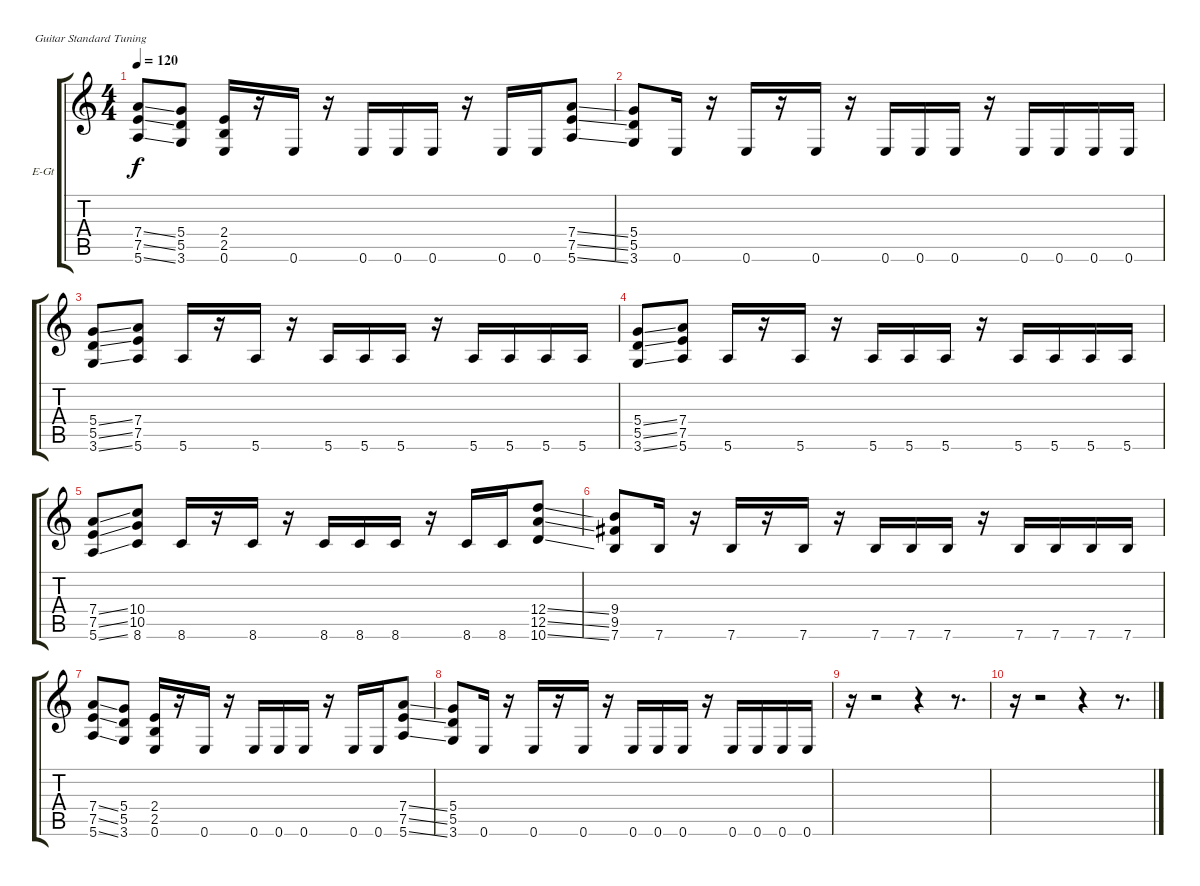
\bracketExtendMode groupsimilarinstruments
\firstSystemTrackNameOrientation horizontal
\otherSystemsTrackNameOrientation horizontal
\track ("Гитара I" "E-Gt") {instrument overdrivenguitar}
\staff {score tabs}
\tuning (E4 B3 G3 D3 A2 E2)
\ts (4 4)
\tempo 120
\clef g2
\ks c
(7.4{ss} 7.5{ss} 5.6{ss}).8{dy f} (5.4 5.5 3.6).8 (2.4 2.5 0.6).16 r.16 0.6.16 r.16 0.6.16 0.6.16 0.6.16 r.16 0.6.16 0.6.16 (7.4{ss} 7.5{ss} 5.6{ss}).8 |
(5.4 5.5 3.6).8 0.6.16 r.16 0.6.16 r.16 0.6.16 r.16 0.6.16 0.6.16 0.6.16 r.16 0.6.16 0.6.16 0.6.16 0.6.16 |
(5.4{ss} 5.5{ss} 3.6{ss}).8 (7.4 7.5 5.6).8 5.6.16 r.16 5.6.16 r.16 5.6.16 5.6.16 5.6.16 r.16 5.6.16 5.6.16 5.6.16 5.6.16 |
(5.4{ss} 5.5{ss} 3.6{ss}).8 (7.4 7.5 5.6).8 5.6.16 r.16 5.6.16 r.16 5.6.16 5.6.16 5.6.16 r.16 5.6.16 5.6.16 5.6.16 5.6.16 |
(7.4{ss} 7.5{ss} 5.6{ss}).8 (10.4 10.5 8.6).8 8.6.16 r.16 8.6.16 r.16 8.6.16 8.6.16 8.6.16 r.16 8.6.16 8.6.16 (12.4{ss} 12.5{ss} 10.6{ss}).8 |
(9.4 9.5 7.6).8 7.6.16 r.16 7.6.16 r.16 7.6.16 r.16 7.6.16 7.6.16 7.6.16 r.16 7.6.16 7.6.16 7.6.16 7.6.16 |
(7.4{ss} 7.5{ss} 5.6{ss}).8 (5.4 5.5 3.6).8 (2.4 2.5 0.6).16 r.16 0.6.16 r.16 0.6.16 0.6.16 0.6.16 r.16 0.6.16 0.6.16 (7.4{ss} 7.5{ss} 5.6{ss}).8 |
(5.4 5.5 3.6).8 0.6.16 r.16 0.6.16 r.16 0.6.16 r.16 0.6.16 0.6.16 0.6.16 r.16 0.6.16 0.6.16 0.6.16 0.6.16 |
r.16 r.2 r.4 r.8{d} |
r.16 r.2 r.4 r.8{d}
